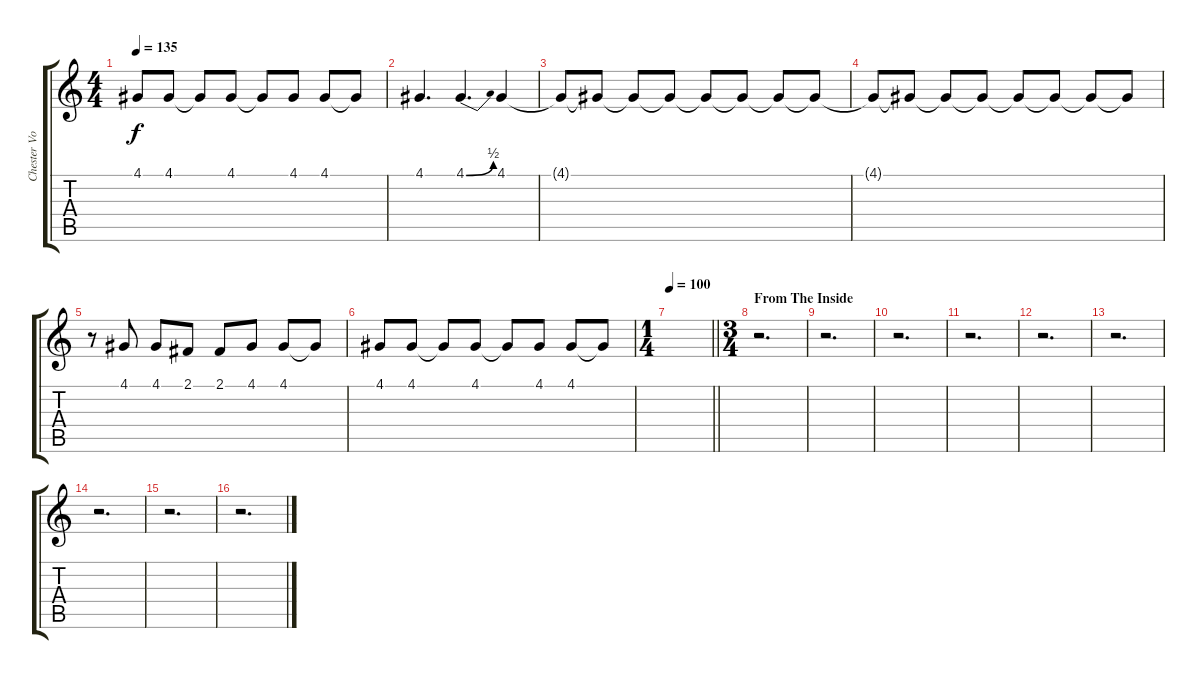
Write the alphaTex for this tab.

\track ("Chester Vocals" "Chester Vo") {instrument harmonica}
\staff {score tabs}
\tuning (E4 B3 G3 D3 A2 E2) {hide}
\ts (4 4)
\tempo 135
\clef g2
\ks c
4.1.8{dy f} 4.1.8 4.1{t}.8 4.1.8 4.1{t}.8 4.1.8 4.1.8 4.1{t}.8 |
4.1.4{d} 4.1{be (bend 0 0 60 2)}.4{d} 4.1.4 |
4.1{t}.8 4.1{t}.8 4.1{t}.8 4.1{t}.8 4.1{t}.8 4.1{t}.8 4.1{t}.8 4.1{t}.8 |
4.1{t}.8 4.1{t}.8 4.1{t}.8 4.1{t}.8 4.1{t}.8 4.1{t}.8 4.1{t}.8 4.1{t}.8 |
r.8 4.1.8 4.1.8 2.1.8 2.1.8 4.1.8 4.1.8 4.1{t}.8 |
4.1.8 4.1.8 4.1{t}.8 4.1.8 4.1{t}.8 4.1.8 4.1.8 4.1{t}.8 |
\ts (1 4)
\tempo 100
\barLineRight lightlight
|
\ts (3 4)
\section ("" "From The Inside")
r.2{d} |
r.2{d} |
r.2{d} |
r.2{d} |
r.2{d} |
r.2{d} |
r.2{d} |
r.2{d} |
r.2{d}
